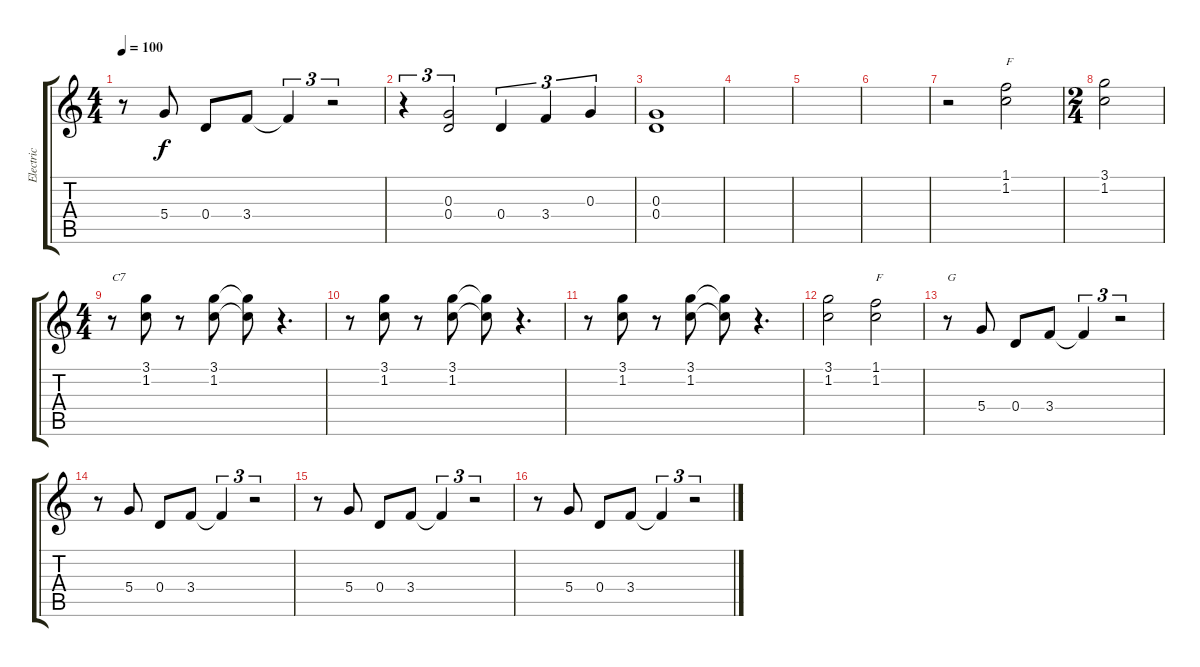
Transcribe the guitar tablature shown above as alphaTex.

\track ("Electric" "Electric") {instrument overdrivenguitar}
\staff {score tabs}
\tuning (E4 B3 G3 D3 A2 E2) {hide}
\ts (4 4)
\tempo 100
\clef g2
\ks c
r.8{dy f} 5.4.8 0.4.8 3.4.8 3.4{t}.4{tu (3 2)} r.2{tu (3 2)} |
r.4{tu (3 2)} (0.3 0.4).2{tu (3 2)} 0.4.4{tu (3 2)} 3.4.4{tu (3 2)} 0.3.4{tu (3 2)} |
(0.3 0.4).1 |
|
|
|
r.2 (1.1 1.2).2{txt "F"} |
\ts (2 4)
(3.1 1.2).2 |
\ts (4 4)
r.8{txt "C7"} (3.1 1.2).8 r.8 (3.1 1.2).8 (3.1{t} 1.2{t}).8 r.4{d} |
r.8 (3.1 1.2).8 r.8 (3.1 1.2).8 (3.1{t} 1.2{t}).8 r.4{d} |
r.8 (3.1 1.2).8 r.8 (3.1 1.2).8 (3.1{t} 1.2{t}).8 r.4{d} |
(3.1 1.2).2 (1.1 1.2).2{txt "F"} |
r.8{txt "G"} 5.4.8 0.4.8 3.4.8 3.4{t}.4{tu (3 2)} r.2{tu (3 2)} |
r.8 5.4.8 0.4.8 3.4.8 3.4{t}.4{tu (3 2)} r.2{tu (3 2)} |
r.8 5.4.8 0.4.8 3.4.8 3.4{t}.4{tu (3 2)} r.2{tu (3 2)} |
r.8 5.4.8 0.4.8 3.4.8 3.4{t}.4{tu (3 2)} r.2{tu (3 2)}
